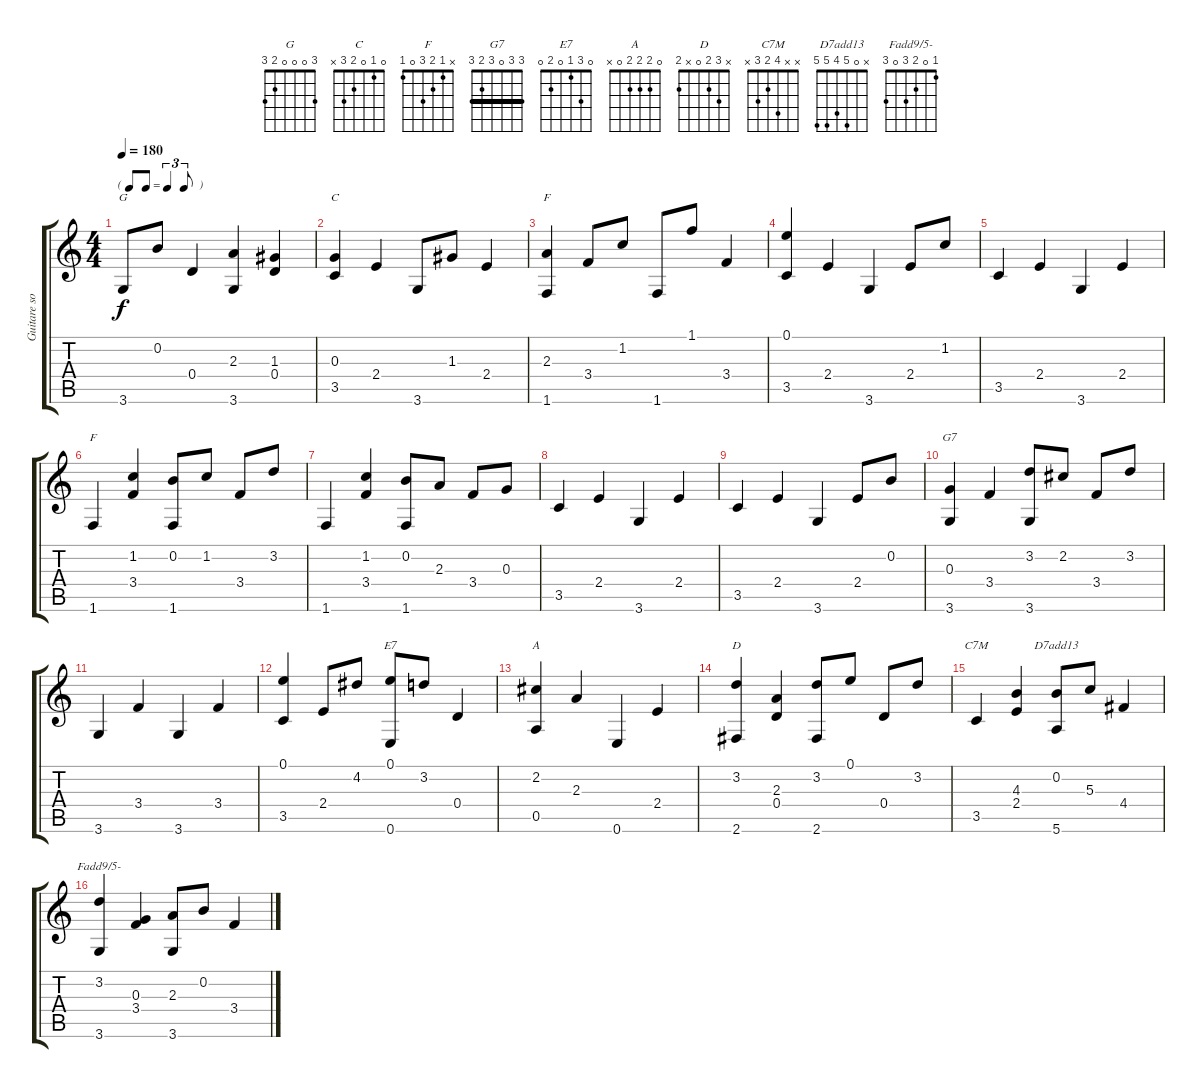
\track ("Guitare solo" "Guitare so") {instrument acousticguitarsteel}
\staff {score tabs}
\tuning (E4 B3 G3 D3 A2 E2) {hide}
\chord ("G" 3 0 0 0 2 3)
\chord ("C" 0 1 0 2 3 x)
\chord ("F" 1 1 2 3 3 1) {barre 1}
\chord ("F" x 1 2 3 0 1)
\chord ("G7" 3 3 0 3 2 3) {barre 3}
\chord ("E7" 0 3 1 0 2 0)
\chord ("A" 0 2 2 2 0 x)
\chord ("D" x 3 2 0 x 2)
\chord ("C7M" x x 4 2 3 x)
\chord ("D7add13" x 0 5 4 5 5)
\chord ("Fadd9/5-" 1 0 2 3 0 3)
\ts (4 4)
\tf triplet8th
\tempo 180
\clef g2
\ks c
3.6.8{ch "G" dy f instrument acousticguitarsteel} 0.2.8 0.4.4 (2.3 3.6).4 (1.3 0.4).4 |
(0.3 3.5).4{ch "C"} 2.4.4 3.6.8 1.3.8 2.4.4 |
(2.3 1.6).4{ch "F"} 3.4.8 1.2.8 1.6.8 1.1.8 3.4.4 |
(0.1 3.5).4 2.4.4 3.6.4 2.4.8 1.2.8 |
3.5.4 2.4.4 3.6.4 2.4.4 |
1.6.4{ch "F"} (1.2 3.4).4 (0.2 1.6).8 1.2.8 3.4.8 3.2.8 |
1.6.4 (1.2 3.4).4 (0.2 1.6).8 2.3.8 3.4.8 0.3.8 |
3.5.4 2.4.4 3.6.4 2.4.4 |
3.5.4 2.4.4 3.6.4 2.4.8 0.2.8 |
(0.3 3.6).4{ch "G7"} 3.4.4 (3.2 3.6).8 2.2.8 3.4.8 3.2.8 |
3.6.4 3.4.4 3.6.4 3.4.4 |
(0.1 3.5).4 2.4.8 4.2.8 (0.1 0.6).8{ch "E7"} 3.2.8 0.4.4 |
(2.2 0.5).4{ch "A"} 2.3.4 0.6.4 2.4.4 |
(3.2 2.6).4{ch "D"} (2.3 0.4).4 (3.2 2.6).8 0.1.8 0.4.8 3.2.8 |
3.5.4{ch "C7M"} (4.3 2.4).4 (0.2 5.6).8{ch "D7add13"} 5.3.8 4.4.4 |
(3.2 3.6).4{ch "Fadd9/5-"} (0.3 3.4).4 (2.3 3.6).8 0.2.8 3.4.4
